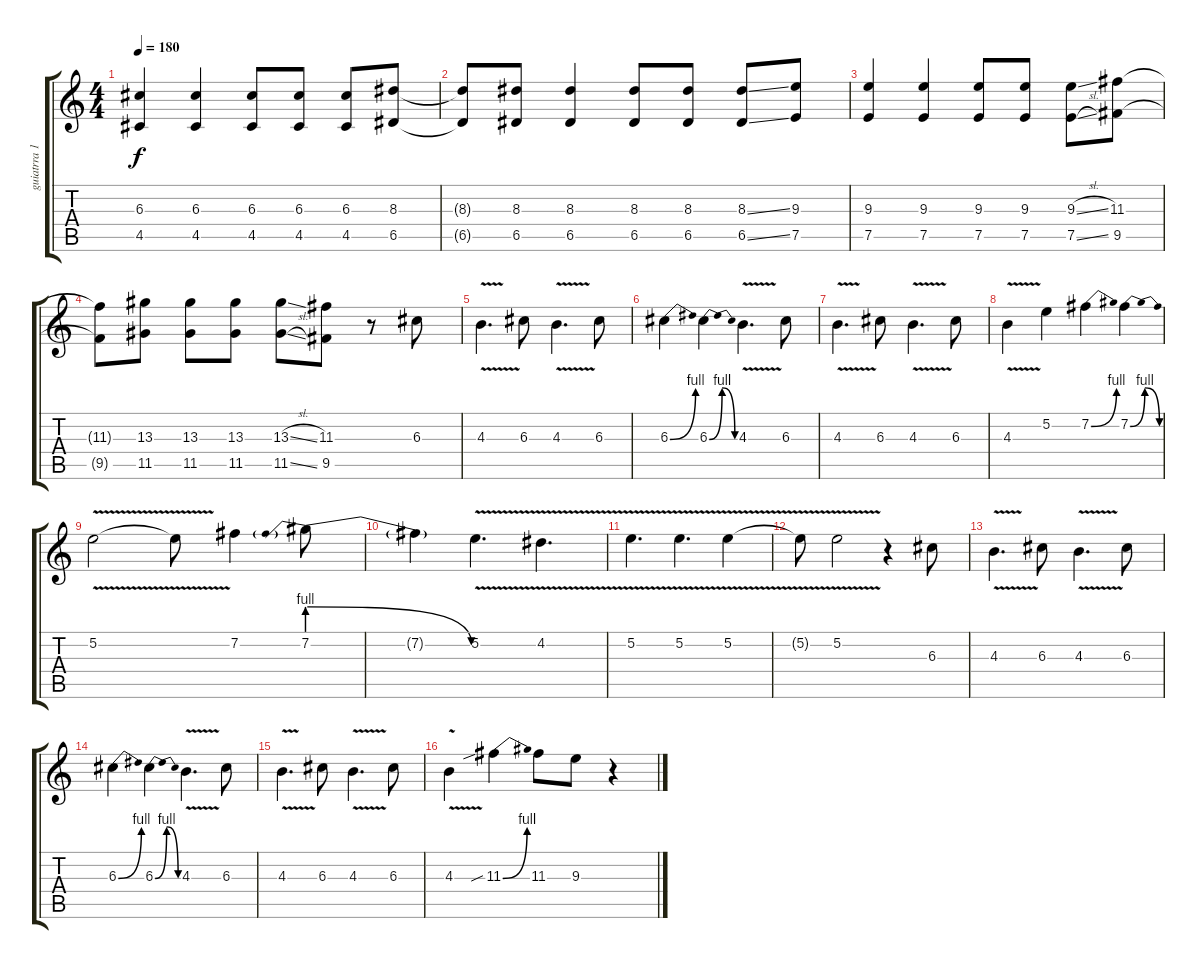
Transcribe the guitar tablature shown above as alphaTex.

\track ("guiatrra 1" "guiatrra 1") {instrument overdrivenguitar}
\staff {score tabs}
\tuning (E4 B3 G3 D3 A2 E2) {hide}
\ts (4 4)
\tempo 180
\clef g2
\ks c
(6.3 4.5).4{dy f} (6.3 4.5).4 (6.3 4.5).8 (6.3 4.5).8 (6.3 4.5).8 (8.3 6.5).8 |
(8.3{t} 6.5{t}).8 (8.3 6.5).8 (8.3 6.5).4 (8.3 6.5).8 (8.3 6.5).8 (8.3{ss} 6.5{ss}).8 (9.3 7.5).8 |
(9.3 7.5).4 (9.3 7.5).4 (9.3 7.5).8 (9.3 7.5).8 (9.3{sl} 7.5{sl}).8 (11.3 9.5).8 |
(11.3{t} 9.5{t}).8 (13.3 11.5).8 (13.3 11.5).8 (13.3 11.5).8 (13.3{sl} 11.5{sl}).8 (11.3 9.5).8 r.8 6.3.8 |
4.3{v}.4{d} 6.3.8 4.3{v}.4{d} 6.3.8 |
6.3{be (bend 0 0 60 4)}.4 6.3{be (bendrelease 0 0 15 4 30 4 60 0)}.4 4.3{v}.4{d} 6.3.8 |
4.3{v}.4{d} 6.3.8 4.3{v}.4{d} 6.3.8 |
4.3{v}.4 5.2.4 7.2{be (bend 0 0 60 4)}.4 7.2{be (bendrelease 0 0 15 4 30 4 60 0)}.4 |
5.2{v}.2 5.2{t}.8 7.2.4 7.2{be (prebendrelease 0 4 60 0)}.8 |
7.2{t}.4 5.2{v}.4{d} 4.2{v}.4{d} |
5.2{v}.4{d} 5.2{v}.4{d} 5.2{v}.4 |
5.2{t}.8 5.2{v}.2 r.4 6.3.8 |
4.3{v}.4{d} 6.3.8 4.3{v}.4{d} 6.3.8 |
6.3{be (bend 0 0 60 4)}.4 6.3{be (bendrelease 0 0 15 4 30 4 60 0)}.4 4.3{v}.4{d} 6.3.8 |
4.3{v}.4{d} 6.3.8 4.3{v}.4{d} 6.3.8 |
4.3{v}.4 11.3{be (bend 0 0 60 4) sib}.4 11.3.8 9.3.8 r.4
